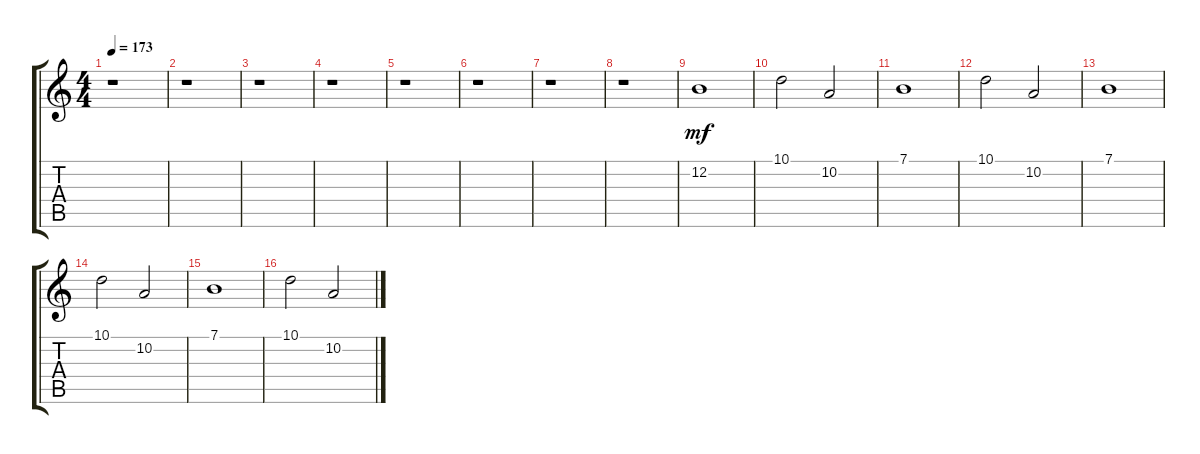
\track "" {instrument shakuhachi}
\staff {score tabs}
\tuning (E4 B3 G3 D3 A2 E2) {hide}
\ts (4 4)
\tempo 173
\clef g2
\ks c
r.1{dy mf} |
r.1 |
r.1 |
r.1 |
r.1 |
r.1 |
r.1 |
r.1 |
12.2.1 |
10.1.2 10.2.2 |
7.1.1 |
10.1.2 10.2.2 |
7.1.1 |
10.1.2 10.2.2 |
7.1.1 |
10.1.2 10.2.2
